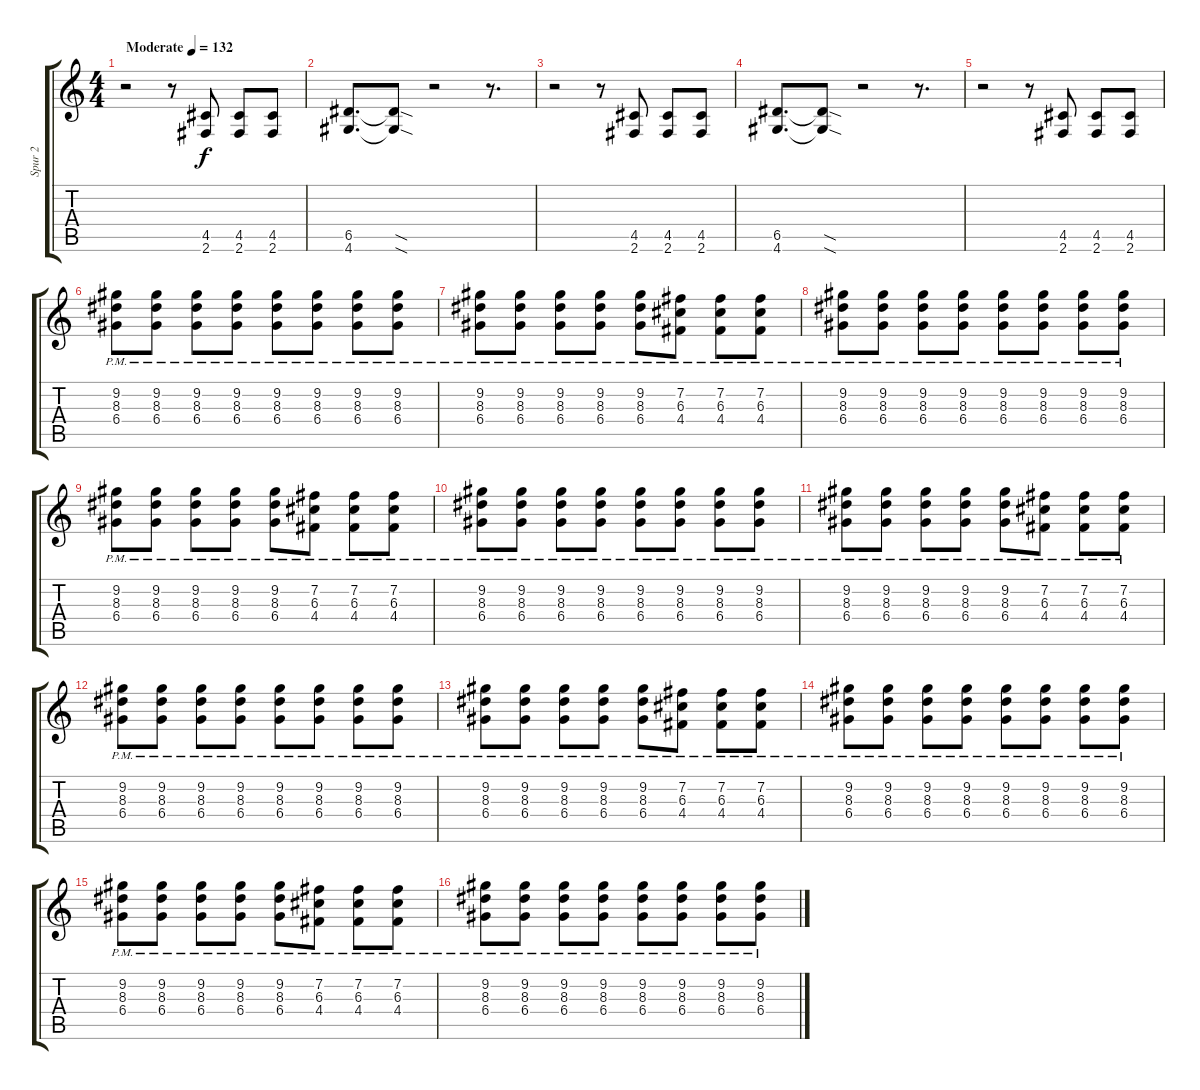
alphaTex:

\track ("Spur 2" "Spur 2") {instrument overdrivenguitar}
\staff {score tabs}
\tuning (E4 B3 G3 D3 A2 E2) {hide}
\ts (4 4)
\tempo (132 "Moderate")
\clef g2
\ks c
r.2{dy f instrument overdrivenguitar} r.8 (4.5 2.6).8 (4.5 2.6).8 (4.5 2.6).8 |
(6.5 4.6).8{d} (6.5{sod t} 4.6{sod t}).8 r.2 r.8{d} |
r.2 r.8 (4.5 2.6).8 (4.5 2.6).8 (4.5 2.6).8 |
(6.5 4.6).8{d} (6.5{sod t} 4.6{sod t}).8 r.2 r.8{d} |
r.2 r.8 (4.5 2.6).8 (4.5 2.6).8 (4.5 2.6).8 |
(9.2{pm} 8.3{pm} 6.4{pm}).8 (9.2{pm} 8.3{pm} 6.4{pm}).8 (9.2{pm} 8.3{pm} 6.4{pm}).8 (9.2{pm} 8.3{pm} 6.4{pm}).8 (9.2{pm} 8.3{pm} 6.4{pm}).8 (9.2{pm} 8.3{pm} 6.4{pm}).8 (9.2{pm} 8.3{pm} 6.4{pm}).8 (9.2{pm} 8.3{pm} 6.4{pm}).8 |
(9.2{pm} 8.3{pm} 6.4{pm}).8 (9.2{pm} 8.3{pm} 6.4{pm}).8 (9.2{pm} 8.3{pm} 6.4{pm}).8 (9.2{pm} 8.3{pm} 6.4{pm}).8 (9.2{pm} 8.3{pm} 6.4{pm}).8 (7.2{pm} 6.3{pm} 4.4{pm}).8 (7.2{pm} 6.3{pm} 4.4{pm}).8 (7.2{pm} 6.3{pm} 4.4{pm}).8 |
(9.2{pm} 8.3{pm} 6.4{pm}).8 (9.2{pm} 8.3{pm} 6.4{pm}).8 (9.2{pm} 8.3{pm} 6.4{pm}).8 (9.2{pm} 8.3{pm} 6.4{pm}).8 (9.2{pm} 8.3{pm} 6.4{pm}).8 (9.2{pm} 8.3{pm} 6.4{pm}).8 (9.2{pm} 8.3{pm} 6.4{pm}).8 (9.2{pm} 8.3{pm} 6.4{pm}).8 |
(9.2{pm} 8.3{pm} 6.4{pm}).8 (9.2{pm} 8.3{pm} 6.4{pm}).8 (9.2{pm} 8.3{pm} 6.4{pm}).8 (9.2{pm} 8.3{pm} 6.4{pm}).8 (9.2{pm} 8.3{pm} 6.4{pm}).8 (7.2{pm} 6.3{pm} 4.4{pm}).8 (7.2{pm} 6.3{pm} 4.4{pm}).8 (7.2{pm} 6.3{pm} 4.4{pm}).8 |
(9.2{pm} 8.3{pm} 6.4{pm}).8 (9.2{pm} 8.3{pm} 6.4{pm}).8 (9.2{pm} 8.3{pm} 6.4{pm}).8 (9.2{pm} 8.3{pm} 6.4{pm}).8 (9.2{pm} 8.3{pm} 6.4{pm}).8 (9.2{pm} 8.3{pm} 6.4{pm}).8 (9.2{pm} 8.3{pm} 6.4{pm}).8 (9.2{pm} 8.3{pm} 6.4{pm}).8 |
(9.2{pm} 8.3{pm} 6.4{pm}).8 (9.2{pm} 8.3{pm} 6.4{pm}).8 (9.2{pm} 8.3{pm} 6.4{pm}).8 (9.2{pm} 8.3{pm} 6.4{pm}).8 (9.2{pm} 8.3{pm} 6.4{pm}).8 (7.2{pm} 6.3{pm} 4.4{pm}).8 (7.2{pm} 6.3{pm} 4.4{pm}).8 (7.2{pm} 6.3{pm} 4.4{pm}).8 |
(9.2{pm} 8.3{pm} 6.4{pm}).8 (9.2{pm} 8.3{pm} 6.4{pm}).8 (9.2{pm} 8.3{pm} 6.4{pm}).8 (9.2{pm} 8.3{pm} 6.4{pm}).8 (9.2{pm} 8.3{pm} 6.4{pm}).8 (9.2{pm} 8.3{pm} 6.4{pm}).8 (9.2{pm} 8.3{pm} 6.4{pm}).8 (9.2{pm} 8.3{pm} 6.4{pm}).8 |
(9.2{pm} 8.3{pm} 6.4{pm}).8 (9.2{pm} 8.3{pm} 6.4{pm}).8 (9.2{pm} 8.3{pm} 6.4{pm}).8 (9.2{pm} 8.3{pm} 6.4{pm}).8 (9.2{pm} 8.3{pm} 6.4{pm}).8 (7.2{pm} 6.3{pm} 4.4{pm}).8 (7.2{pm} 6.3{pm} 4.4{pm}).8 (7.2{pm} 6.3{pm} 4.4{pm}).8 |
(9.2{pm} 8.3{pm} 6.4{pm}).8 (9.2{pm} 8.3{pm} 6.4{pm}).8 (9.2{pm} 8.3{pm} 6.4{pm}).8 (9.2{pm} 8.3{pm} 6.4{pm}).8 (9.2{pm} 8.3{pm} 6.4{pm}).8 (9.2{pm} 8.3{pm} 6.4{pm}).8 (9.2{pm} 8.3{pm} 6.4{pm}).8 (9.2{pm} 8.3{pm} 6.4{pm}).8 |
(9.2{pm} 8.3{pm} 6.4{pm}).8 (9.2{pm} 8.3{pm} 6.4{pm}).8 (9.2{pm} 8.3{pm} 6.4{pm}).8 (9.2{pm} 8.3{pm} 6.4{pm}).8 (9.2{pm} 8.3{pm} 6.4{pm}).8 (7.2{pm} 6.3{pm} 4.4{pm}).8 (7.2{pm} 6.3{pm} 4.4{pm}).8 (7.2{pm} 6.3{pm} 4.4{pm}).8 |
(9.2{pm} 8.3{pm} 6.4{pm}).8 (9.2{pm} 8.3{pm} 6.4{pm}).8 (9.2{pm} 8.3{pm} 6.4{pm}).8 (9.2{pm} 8.3{pm} 6.4{pm}).8 (9.2{pm} 8.3{pm} 6.4{pm}).8 (9.2{pm} 8.3{pm} 6.4{pm}).8 (9.2{pm} 8.3{pm} 6.4{pm}).8 (9.2{pm} 8.3{pm} 6.4{pm}).8
